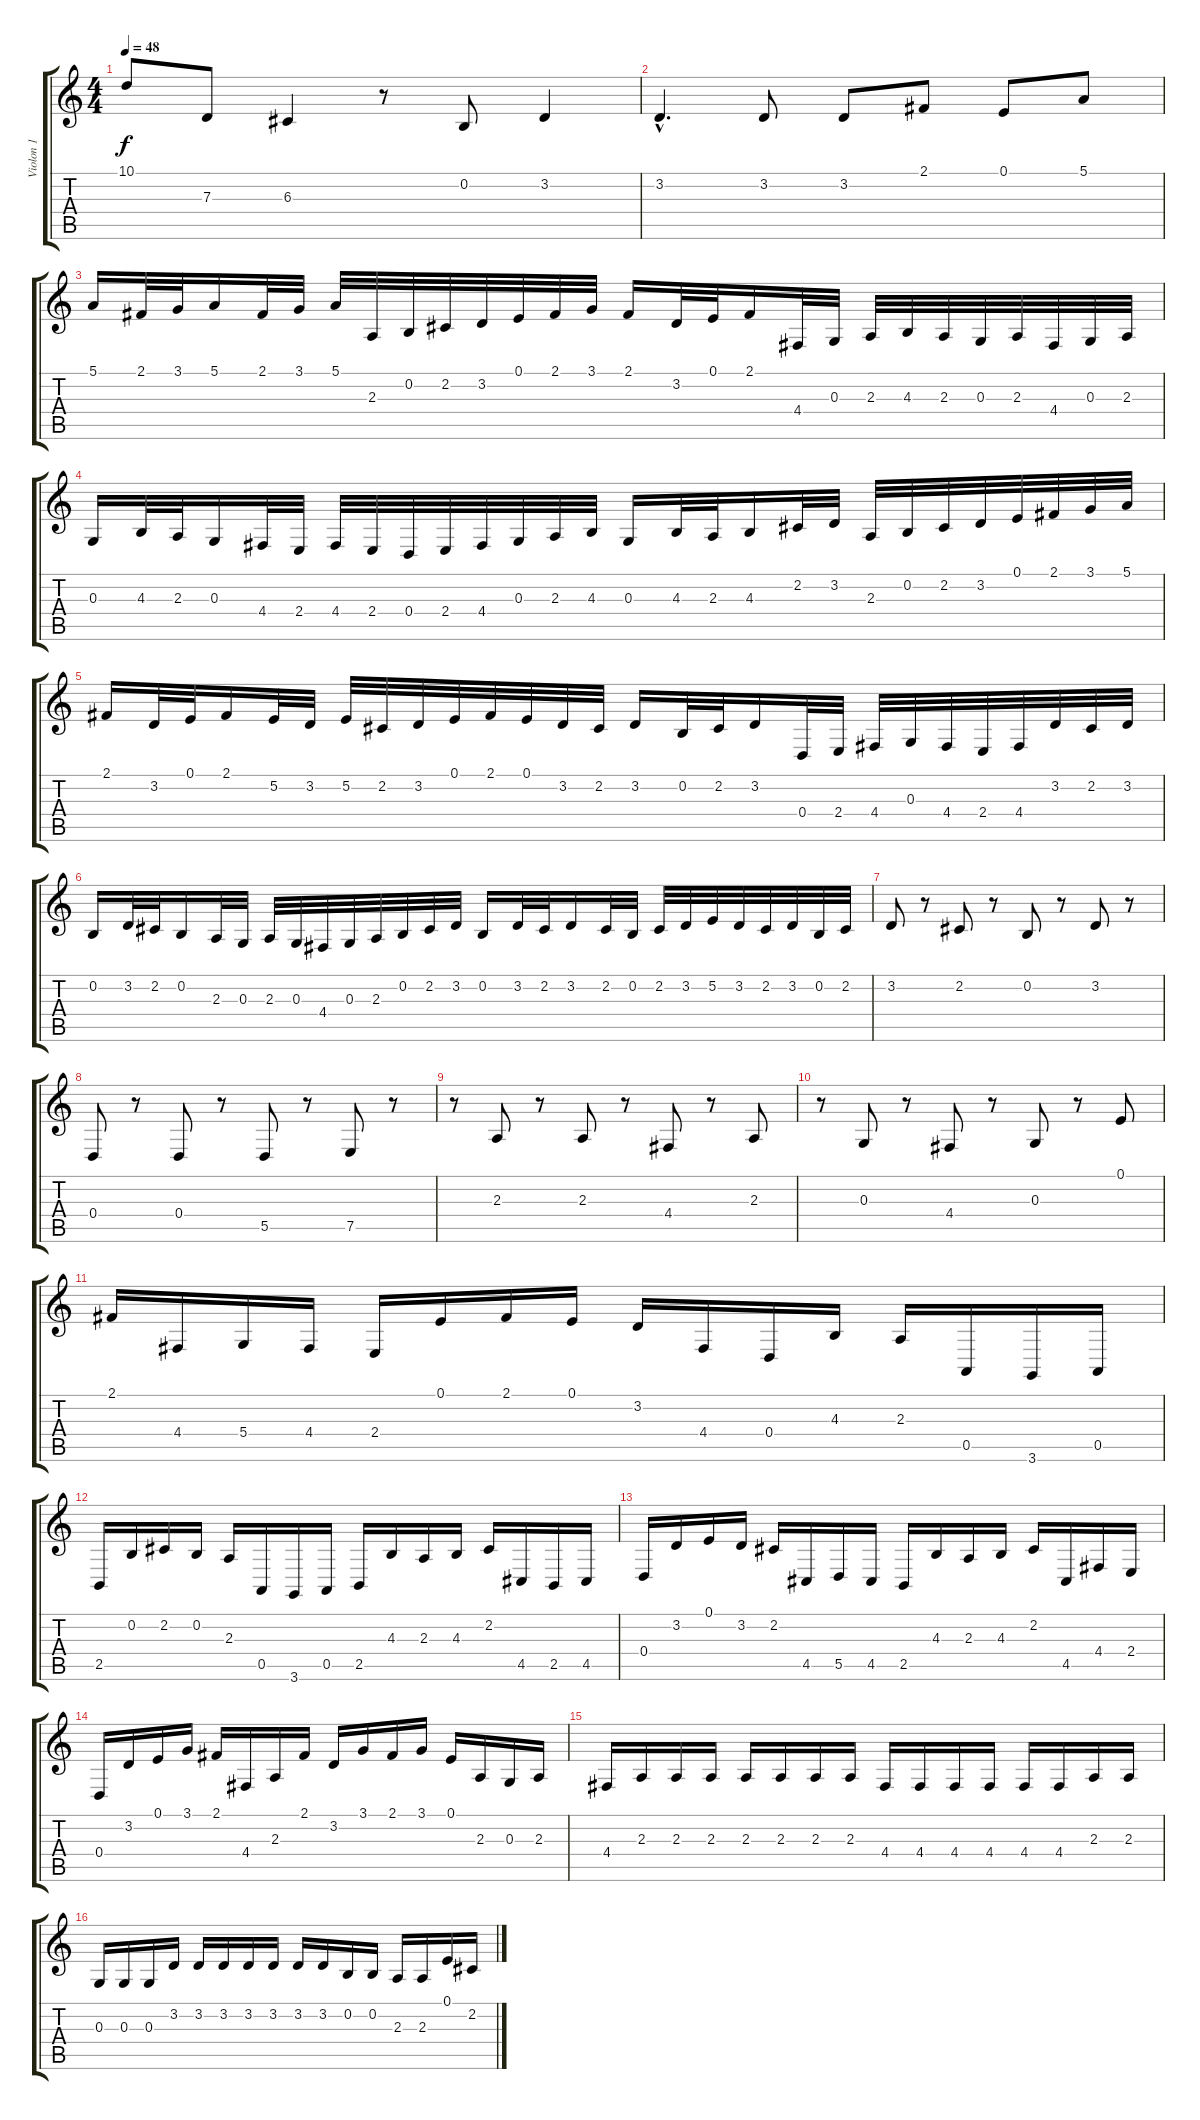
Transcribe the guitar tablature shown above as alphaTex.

\track ("Violon 1" "Violon 1") {instrument violin}
\staff {score tabs}
\tuning (E4 B3 G3 D3 A2 E2) {hide}
\ts (4 4)
\tempo 48
\clef g2
\ks c
10.1.8{dy f} 7.3.8 6.3.4 r.8 0.2.8 3.2.4 |
3.2{hac}.4{d} 3.2.8 3.2.8 2.1.8 0.1.8 5.1.8 |
5.1.16 2.1.32 3.1.32 5.1.16 2.1.32 3.1.32 5.1.32 2.3.32 0.2.32 2.2.32 3.2.32 0.1.32 2.1.32 3.1.32 2.1.16 3.2.32 0.1.32 2.1.16 4.4.32 0.3.32 2.3.32 4.3.32 2.3.32 0.3.32 2.3.32 4.4.32 0.3.32 2.3.32 |
0.3.16 4.3.32 2.3.32 0.3.16 4.4.32 2.4.32 4.4.32 2.4.32 0.4.32 2.4.32 4.4.32 0.3.32 2.3.32 4.3.32 0.3.16 4.3.32 2.3.32 4.3.16 2.2.32 3.2.32 2.3.32 0.2.32 2.2.32 3.2.32 0.1.32 2.1.32 3.1.32 5.1.32 |
2.1.16 3.2.32 0.1.32 2.1.16 5.2.32 3.2.32 5.2.32 2.2.32 3.2.32 0.1.32 2.1.32 0.1.32 3.2.32 2.2.32 3.2.16 0.2.32 2.2.32 3.2.16 0.4.32 2.4.32 4.4.32 0.3.32 4.4.32 2.4.32 4.4.32 3.2.32 2.2.32 3.2.32 |
0.2.16 3.2.32 2.2.32 0.2.16 2.3.32 0.3.32 2.3.32 0.3.32 4.4.32 0.3.32 2.3.32 0.2.32 2.2.32 3.2.32 0.2.16 3.2.32 2.2.32 3.2.16 2.2.32 0.2.32 2.2.32 3.2.32 5.2.32 3.2.32 2.2.32 3.2.32 0.2.32 2.2.32 |
3.2.8 r.8 2.2.8 r.8 0.2.8 r.8 3.2.8 r.8 |
0.4.8 r.8 0.4.8 r.8 5.5.8 r.8 7.5.8 r.8 |
r.8 2.3.8 r.8 2.3.8 r.8 4.4.8 r.8 2.3.8 |
r.8 0.3.8 r.8 4.4.8 r.8 0.3.8 r.8 0.1.8 |
2.1.16 4.4.16 5.4.16 4.4.16 2.4.16 0.1.16 2.1.16 0.1.16 3.2.16 4.4.16 0.4.16 4.3.16 2.3.16 0.5.16 3.6.16 0.5.16 |
2.5.16 0.2.16 2.2.16 0.2.16 2.3.16 0.5.16 3.6.16 0.5.16 2.5.16 4.3.16 2.3.16 4.3.16 2.2.16 4.5.16 2.5.16 4.5.16 |
0.4.16 3.2.16 0.1.16 3.2.16 2.2.16 4.5.16 5.5.16 4.5.16 2.5.16 4.3.16 2.3.16 4.3.16 2.2.16 4.5.16 4.4.16 2.4.16 |
0.4.16 3.2.16 0.1.16 3.1.16 2.1.16 4.4.16 2.3.16 2.1.16 3.2.16 3.1.16 2.1.16 3.1.16 0.1.16 2.3.16 0.3.16 2.3.16 |
4.4.16 2.3.16 2.3.16 2.3.16 2.3.16 2.3.16 2.3.16 2.3.16 4.4.16 4.4.16 4.4.16 4.4.16 4.4.16 4.4.16 2.3.16 2.3.16 |
0.3.16 0.3.16 0.3.16 3.2.16 3.2.16 3.2.16 3.2.16 3.2.16 3.2.16 3.2.16 0.2.16 0.2.16 2.3.16 2.3.16 0.1.16 2.2.16
